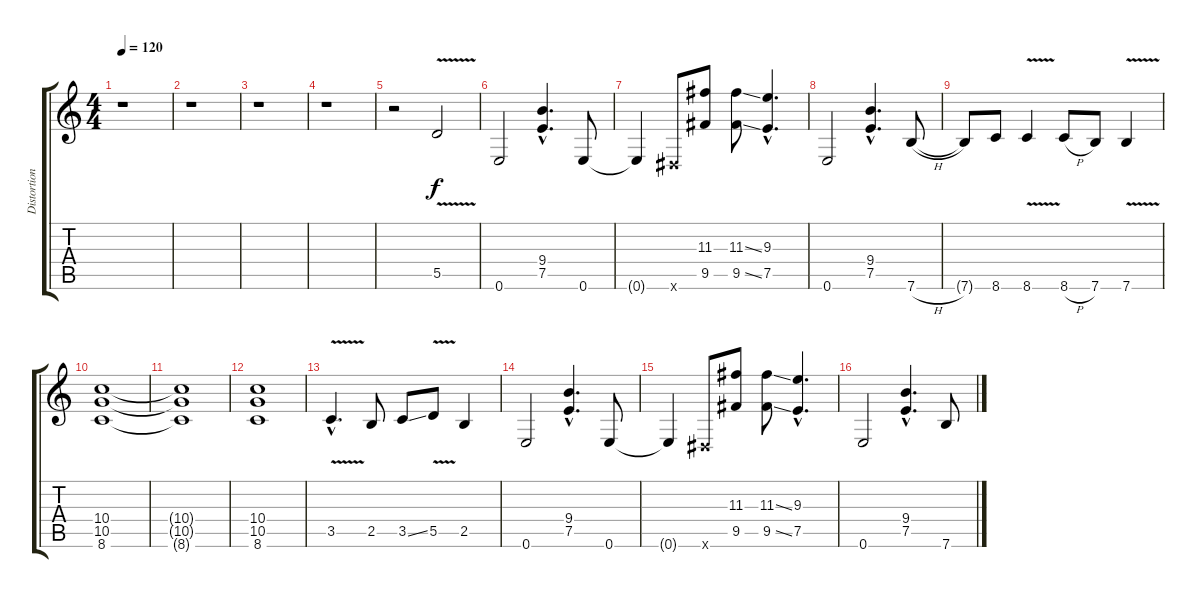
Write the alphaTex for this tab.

\track ("Distortion Guitar" "Distortion") {instrument distortionguitar}
\staff {score tabs}
\tuning (E4 B3 G3 D3 A2 E2) {hide}
\ts (4 4)
\tempo 120
\clef g2
\ks c
r.1{dy f} |
r.1 |
r.1 |
r.1 |
r.2 5.5{v}.2 |
0.6.2 (9.4{hac} 7.5{hac}).4{d} 0.6.8 |
0.6{t}.4 -1.6{x}.8 (11.3 9.5).8 (11.3{ss} 9.5{ss}).8 (9.3{hac} 7.5{hac}).4{d} |
0.6.2 (9.4{hac} 7.5{hac}).4{d} 7.6{h}.8 |
7.6{t}.8 8.6.8 8.6{v}.4 8.6{h}.8 7.6.8 7.6{v}.4 |
(10.4 10.5 8.6).1 |
(10.4{t} 10.5{t} 8.6{t}).1 |
(10.4 10.5 8.6).1 |
3.5{v hac}.4{d} 2.5.8 3.5{ss}.8 5.5{v}.8 2.5.4 |
0.6.2 (9.4{hac} 7.5{hac}).4{d} 0.6.8 |
0.6{t}.4 -1.6{x}.8 (11.3 9.5).8 (11.3{ss} 9.5{ss}).8 (9.3{hac} 7.5{hac}).4{d} |
0.6.2 (9.4{hac} 7.5{hac}).4{d} 7.6{h}.8
